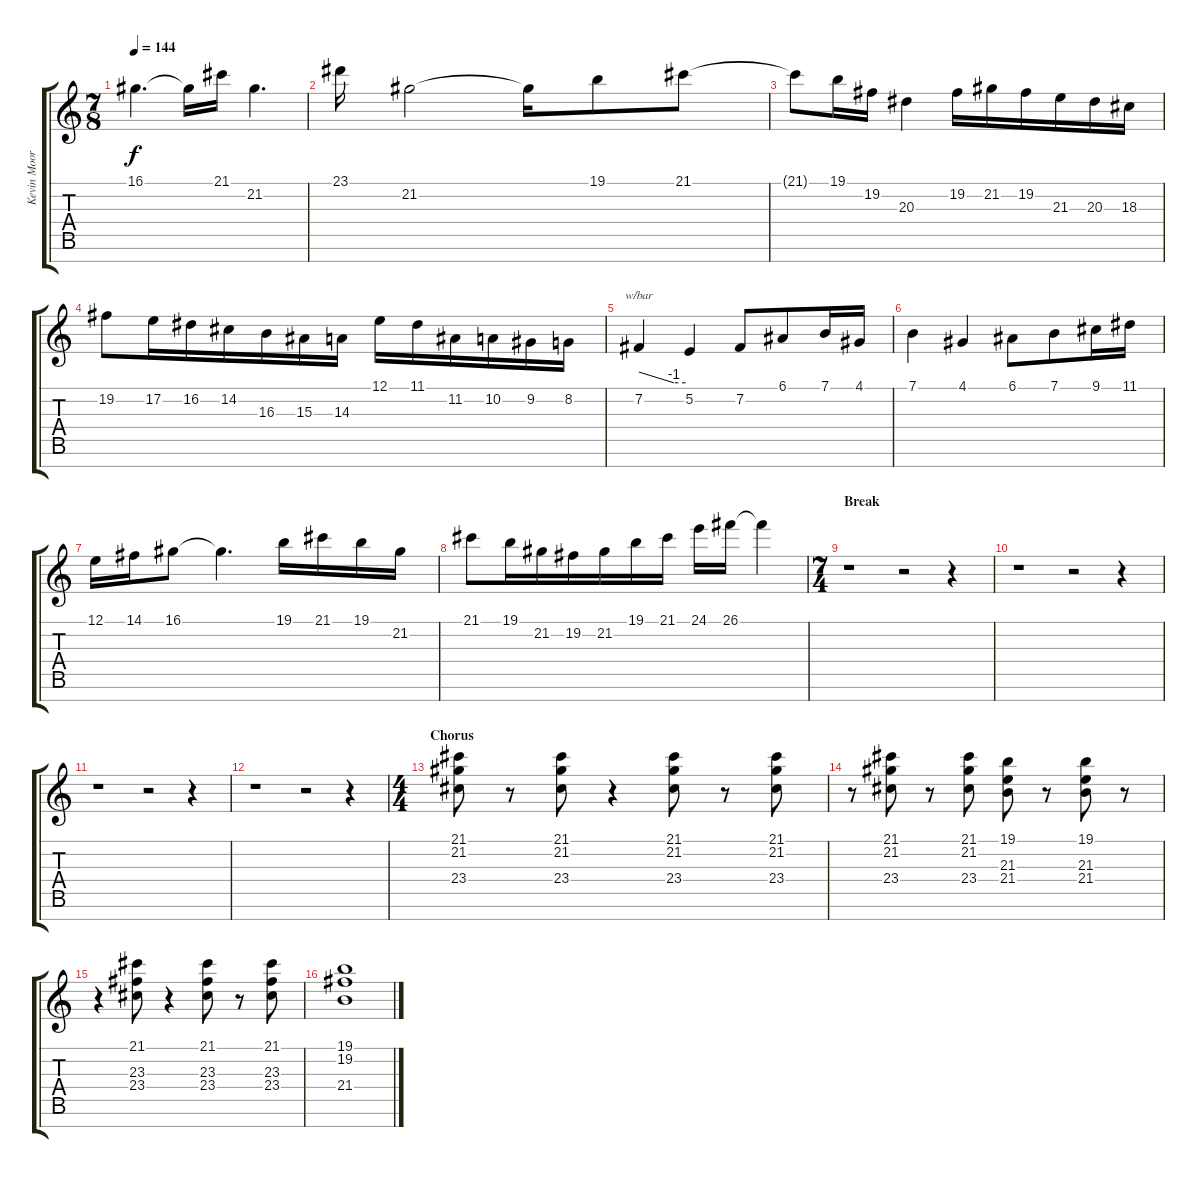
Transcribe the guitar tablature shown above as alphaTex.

\track ("Kevin Moore - keyboards" "Kevin Moor") {instrument stringensemble1}
\staff {score tabs}
\tuning (E4 B3 G3 D3 A2 E2 B1) {hide}
\ts (7 8)
\tempo 144
\clef g2
\ks c
16.1.4{d dy f} 16.1{t}.16 21.1.16 21.2.4{d} |
23.1.16 21.2.2 21.2{t}.16 19.1.8 21.1.8 |
21.1{t}.8 19.1.16 19.2.16 20.3.4 19.2.16 21.2.16 19.2.16 21.3.16 20.3.16 18.3.16 |
19.2.8 17.2.16 16.2.16 14.2.16 16.3.16 15.3.16 14.3.16 12.1.16 11.1.16 11.2.16 10.2.16 9.2.16 8.2.16 |
7.2.4{tbe (custom default 0 0 45 -4 60 -4)} 5.2.4 7.2.8 6.1.8 7.1.16 4.1.16 |
7.1.4 4.1.4 6.1.8 7.1.8 9.1.16 11.1.16 |
12.1.16 14.1.16 16.1.8 16.1{t}.4{d} 19.1.16 21.1.16 19.1.16 21.2.16 |
21.1.8 19.1.16 21.2.16 19.2.16 21.2.16 19.1.16 21.1.16 24.1.16 26.1.16 26.1{t}.4 |
\ts (7 4)
\section ("" "Break")
r.1 r.2 r.4 |
r.1 r.2 r.4 |
r.1 r.2 r.4 |
r.1 r.2 r.4 |
\ts (4 4)
\section ("" "Chorus")
(21.1 21.2 23.4).8 r.8 (21.1 21.2 23.4).8 r.4 (21.1 21.2 23.4).8 r.8 (21.1 21.2 23.4).8 |
r.8 (21.1 21.2 23.4).8 r.8 (21.1 21.2 23.4).8 (19.1 21.3 21.4).8 r.8 (19.1 21.3 21.4).8 r.8 |
r.4 (21.1 23.3 23.4).8 r.4 (21.1 23.3 23.4).8 r.8 (21.1 23.3 23.4).8 |
(19.1 19.2 21.4).1
